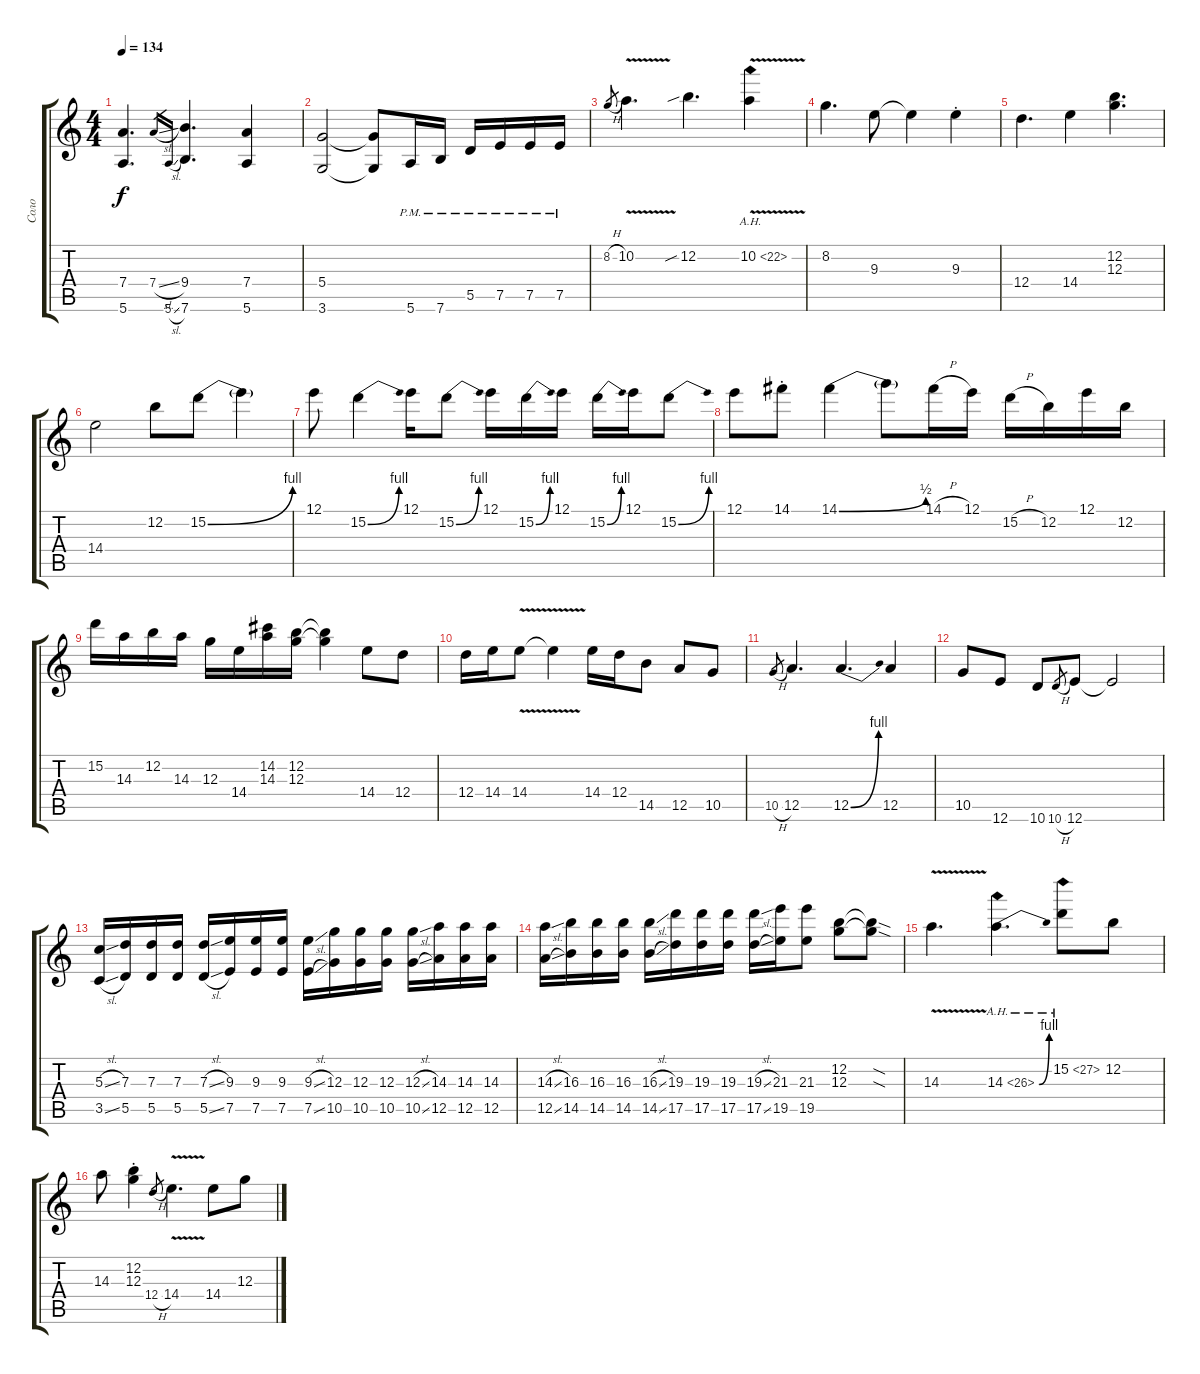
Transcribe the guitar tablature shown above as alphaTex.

\track ("Соло" "Соло") {instrument acousticguitarsteel}
\staff {score tabs}
\tuning (E4 B3 G3 D3 A2 E2) {hide}
\ts (4 4)
\tempo 134
\clef g2
\ks c
(7.4 5.6).4{d dy f} 7.4{sl}.16{gr} 5.6{sl}.16{gr} (9.4 7.6).4{d} (7.4 5.6).4 |
(5.4 3.6).2 (5.4{t} 3.6{t}).8 5.6{pm}.16 7.6{pm}.16 5.5{pm}.16 7.5{pm}.16 7.5{pm}.16 7.5{pm}.16 |
8.2{h}.8{gr} 10.2{v}.4{d} 12.2{sib}.4{d} 10.2{ah 12 v}.4 |
8.2.4{d} 9.3.8 9.3{t}.4 9.3{st}.4 |
12.4.4{d} 14.4.4 (12.2 12.3).4{d} |
14.4.2 12.2.8 15.2{be (bend 0 0 60 4)}.8 15.2{t}.4 |
12.1.8 15.2{be (bend 0 0 60 4)}.4 12.1.16 15.2{be (bend 0 0 60 4)}.8 12.1.16 15.2{be (bend 0 0 60 4)}.16 12.1.16 15.2{be (bend 0 0 60 4)}.16 12.1.16 15.2{be (bend 0 0 60 4)}.8 |
12.1.8 14.1{st}.8 14.1{be (bend 0 0 60 2)}.4 14.1{t}.8 14.1{h}.16 12.1.16 15.2{h}.16 12.2.16 12.1.16 12.2.16 |
15.2.16 14.3.16 12.2.16 14.3.16 12.3.16 14.4.16 (14.2 14.3).16 (12.2 12.3).16 (12.2{t} 12.3{t}).4 14.4.8 12.4.8 |
12.4.16 14.4.16 14.4{v}.8 14.4{t}.4 14.4.16 12.4.16 14.5.8 12.5.8 10.5.8 |
10.5{h}.8{gr} 12.5.4{d} 12.5{be (bend 0 0 60 4)}.4{d} 12.5.4 |
10.5.8 12.6.8 10.6.8 10.6{h}.8{gr} 12.6.8 12.6{t}.2 |
(5.3{sl} 3.5{sl}).16 (7.3 5.5).16 (7.3 5.5).16 (7.3 5.5).16 (7.3{sl} 5.5{sl}).16 (9.3 7.5).16 (9.3 7.5).16 (9.3 7.5).16 (9.3{sl} 7.5{sl}).16 (12.3 10.5).16 (12.3 10.5).16 (12.3 10.5).16 (12.3{sl} 10.5{sl}).16 (14.3 12.5).16 (14.3 12.5).16 (14.3 12.5).16 |
(14.3{sl} 12.5{sl}).16 (16.3 14.5).16 (16.3 14.5).16 (16.3 14.5).16 (16.3{sl} 14.5{sl}).16 (19.3 17.5).16 (19.3 17.5).16 (19.3 17.5).16 (19.3{sl} 17.5{sl}).16 (21.3 19.5).16 (21.3 19.5).8 (12.2 12.3).8 (12.2{sod t} 12.3{sod t}).8 |
14.3{v}.4{d} 14.3{be (bend 0 0 60 4) ah 12}.4{d} 15.2{ah 12}.8 12.2.8 |
14.3.8 (12.2{st} 12.3{st}).4 12.4{h}.8{gr} 14.4{v}.4{d} 14.4.8 12.3.8
